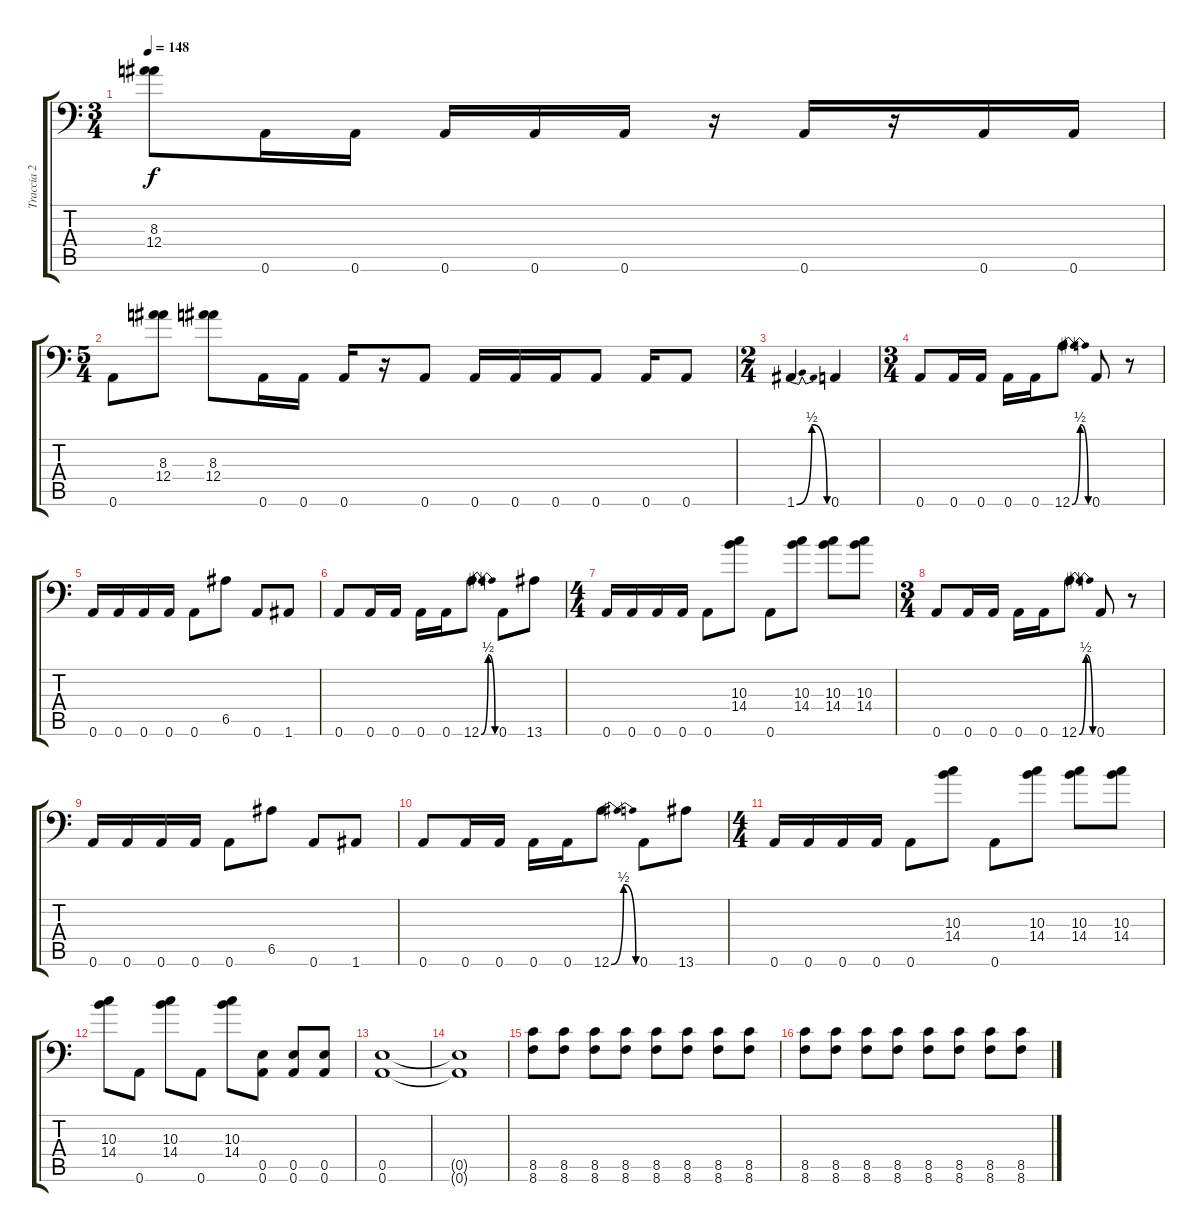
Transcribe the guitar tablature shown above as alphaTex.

\track ("Traccia 2" "Traccia 2") {instrument overdrivenguitar}
\staff {score tabs}
\tuning (B3 Gb3 D3 A2 E2 A1) {hide}
\ts (3 4)
\tempo 148
\clef f4
\ks c
(8.3 12.4).8{dy f} 0.6.16 0.6.16 0.6.16 0.6.16 0.6.16 r.16 0.6.16 r.16 0.6.16 0.6.16 |
\ts (5 4)
0.6.8 (8.3 12.4).8 (8.3 12.4).8 0.6.16 0.6.16 0.6.16 r.16 0.6.8 0.6.16 0.6.16 0.6.16 0.6.8 0.6.16 0.6.8 |
\ts (2 4)
1.6{be (bendrelease 0 0 30 2 30 2 60 0)}.4 0.6.4 |
\ts (3 4)
0.6.8 0.6.16 0.6.16 0.6.16 0.6.16 12.6{be (bendrelease 0 0 30 2 30 2 60 0)}.8 0.6.8 r.8 |
0.6.16 0.6.16 0.6.16 0.6.16 0.6.8 6.5.8 0.6.8 1.6.8 |
0.6.8 0.6.16 0.6.16 0.6.16 0.6.16 12.6{be (bendrelease 0 0 30 2 30 2 60 0)}.8 0.6.8 13.6.8 |
\ts (4 4)
0.6.16 0.6.16 0.6.16 0.6.16 0.6.8 (10.3 14.4).8 0.6.8 (10.3 14.4).8 (10.3 14.4).8 (10.3 14.4).8 |
\ts (3 4)
0.6.8 0.6.16 0.6.16 0.6.16 0.6.16 12.6{be (bendrelease 0 0 30 2 30 2 60 0)}.8 0.6.8 r.8 |
0.6.16 0.6.16 0.6.16 0.6.16 0.6.8 6.5.8 0.6.8 1.6.8 |
0.6.8 0.6.16 0.6.16 0.6.16 0.6.16 12.6{be (bendrelease 0 0 30 2 30 2 60 0)}.8 0.6.8 13.6.8 |
\ts (4 4)
0.6.16 0.6.16 0.6.16 0.6.16 0.6.8 (10.3 14.4).8 0.6.8 (10.3 14.4).8 (10.3 14.4).8 (10.3 14.4).8 |
(10.3 14.4).8 0.6.8 (10.3 14.4).8 0.6.8 (10.3 14.4).8 (0.5 0.6).8 (0.5 0.6).8 (0.5 0.6).8 |
(0.5 0.6).1 |
(0.5{t} 0.6{t}).1 |
(8.5 8.6).8 (8.5 8.6).8 (8.5 8.6).8 (8.5 8.6).8 (8.5 8.6).8 (8.5 8.6).8 (8.5 8.6).8 (8.5 8.6).8 |
(8.5 8.6).8 (8.5 8.6).8 (8.5 8.6).8 (8.5 8.6).8 (8.5 8.6).8 (8.5 8.6).8 (8.5 8.6).8 (8.5 8.6).8
